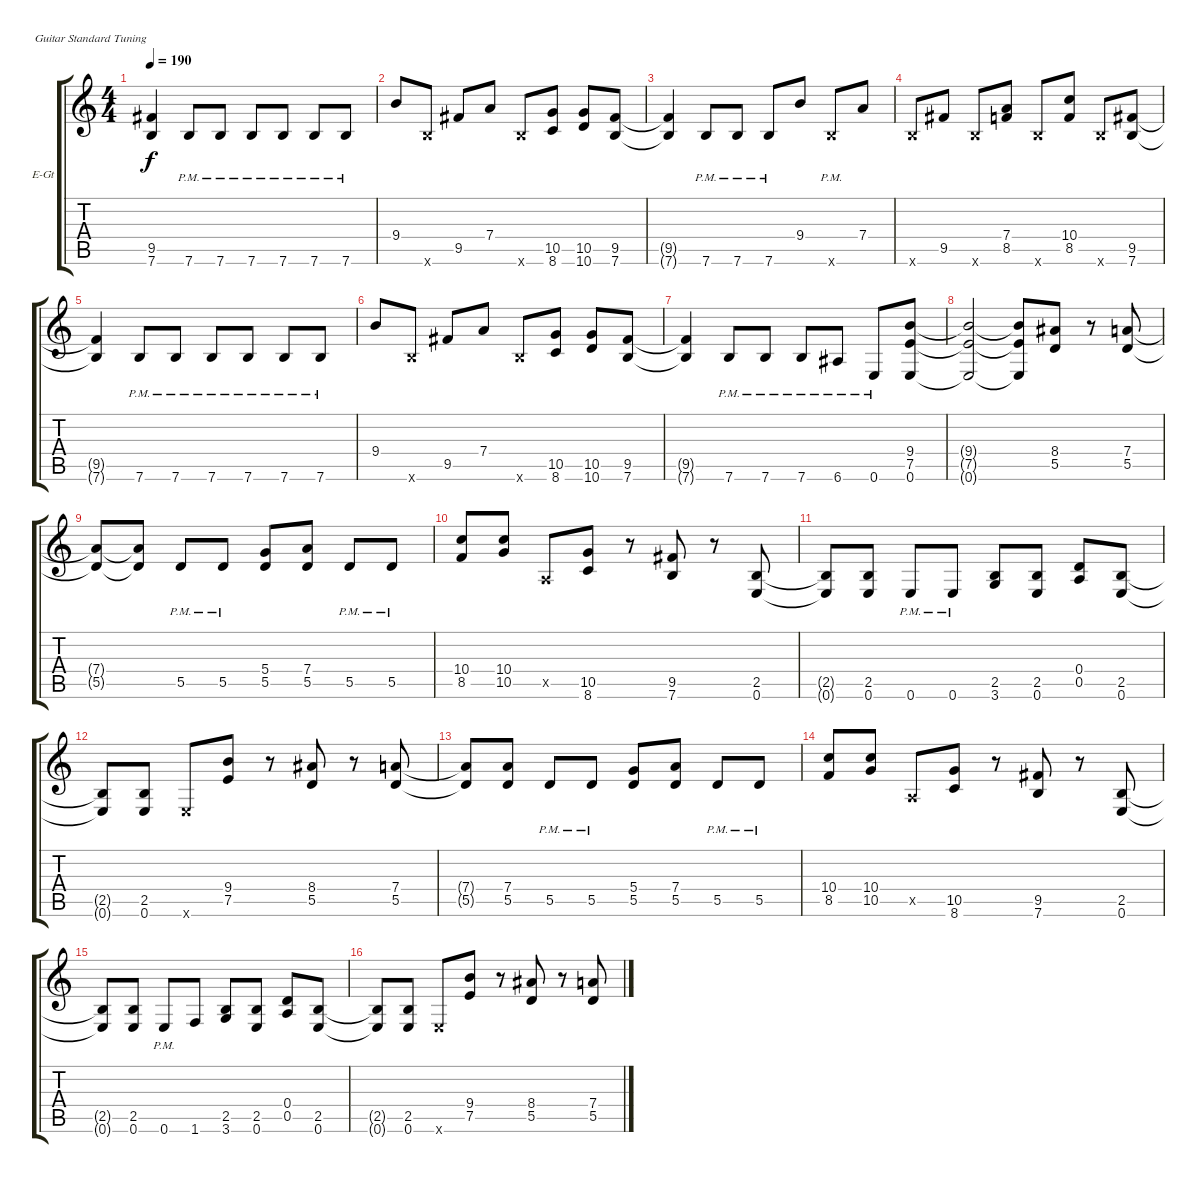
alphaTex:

\bracketExtendMode groupsimilarinstruments
\firstSystemTrackNameOrientation horizontal
\otherSystemsTrackNameOrientation horizontal
\track ("Electric Guitar 2" "E-Gt") {instrument distortionguitar}
\staff {score tabs}
\tuning (E4 B3 G3 D3 A2 E2)
\ts (4 4)
\tempo 190
\clef g2
\ks c
(9.5{t} 7.6{t}).4{dy f} 7.6{pm}.8 7.6{pm}.8 7.6{pm}.8 7.6{pm}.8 7.6{pm}.8 7.6{pm}.8 |
9.4.8 7.6{x}.8 9.5.8 7.4.8 7.6{x}.8 (10.5 8.6).8 (10.5 10.6).8 (7.6 9.5).8 |
(9.5{t} 7.6{t}).4 7.6{pm}.8 7.6{pm}.8 7.6{pm}.8 9.4.8 7.6{pm x}.8 7.4.8 |
7.6{x}.8 9.5.8 7.6{x}.8 (8.5 7.4).8 7.6{x}.8 (8.5 10.4).8 7.6{x}.8 (7.6 9.5).8 |
(9.5{t} 7.6{t}).4 7.6{pm}.8 7.6{pm}.8 7.6{pm}.8 7.6{pm}.8 7.6{pm}.8 7.6{pm}.8 |
9.4.8 7.6{x}.8 9.5.8 7.4.8 7.6{x}.8 (10.5 8.6).8 (10.5 10.6).8 (7.6 9.5).8 |
(9.5{t} 7.6{t}).4 7.6{pm}.8 7.6{pm}.8 7.6{pm}.8 6.6{pm}.8 0.6{pm}.8 (7.5 9.4 0.6).8 |
(0.6{t} 7.5{t} 9.4{t}).2 (9.4{t} 7.5{t} 0.6{t}).8 (5.5 8.4).8 r.8 (5.5 7.4).8 |
(5.5{t} 7.4{t}).8 (5.5{t} 7.4{t}).8 5.5{pm}.8 5.5{pm}.8 (5.5 5.4).8 (5.5 7.4).8 5.5{pm}.8 5.5{pm}.8 |
(8.5 10.4).8 (10.5 10.4).8 0.5{x}.8 (8.6 10.5).8 r.8 (7.6 9.5).8 r.8 (0.6 2.5).8 |
(2.5{t} 0.6{t}).8 (0.6 2.5).8 0.6{pm}.8 0.6{pm}.8 (3.6 2.5).8 (0.6 2.5).8 (0.5 0.4).8 (0.6 2.5).8 |
(0.6{t} 2.5{t}).8 (0.6 2.5).8 0.6{x}.8 (7.5 9.4).8 r.8 (5.5 8.4).8 r.8 (5.5 7.4).8 |
(5.5{t} 7.4{t}).8 (5.5 7.4).8 5.5{pm}.8 5.5{pm}.8 (5.5 5.4).8 (5.5 7.4).8 5.5{pm}.8 5.5{pm}.8 |
(8.5 10.4).8 (10.5 10.4).8 0.5{x}.8 (8.6 10.5).8 r.8 (7.6 9.5).8 r.8 (0.6 2.5).8 |
(2.5{t} 0.6{t}).8 (0.6 2.5).8 0.6{pm}.8 1.6.8 (3.6 2.5).8 (0.6 2.5).8 (0.5 0.4).8 (0.6 2.5).8 |
(0.6{t} 2.5{t}).8 (0.6 2.5).8 0.6{x}.8 (7.5 9.4).8 r.8 (5.5 8.4).8 r.8 (5.5 7.4).8
